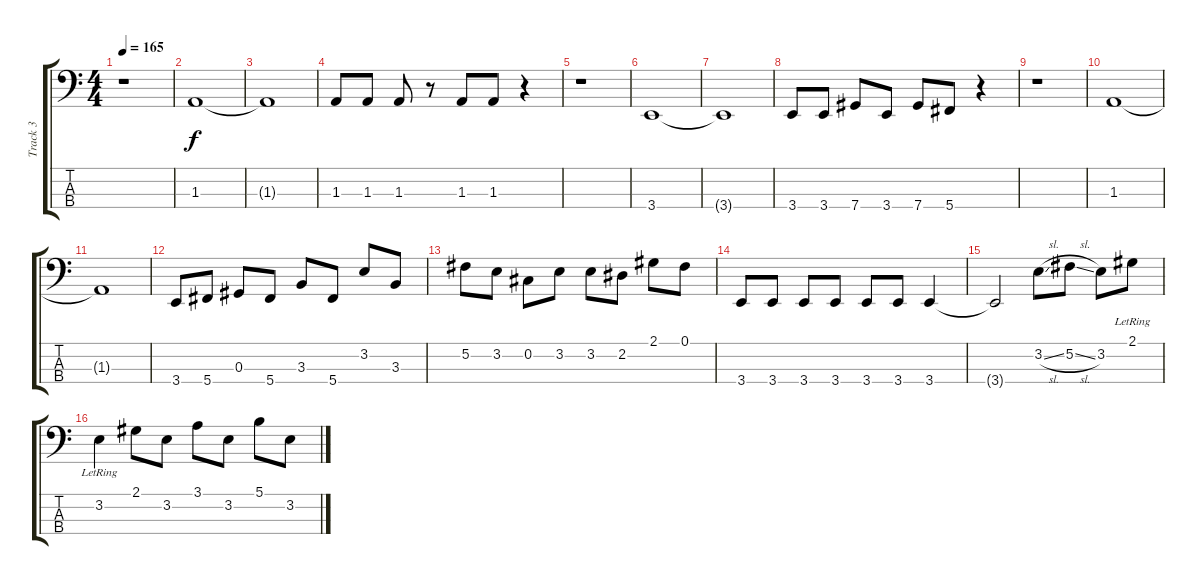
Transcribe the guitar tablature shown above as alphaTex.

\track ("Track 3" "Track 3") {instrument electricbassfinger}
\staff {score tabs}
\tuning (Gb2 Db2 Ab1 Db1) {hide}
\ts (4 4)
\tempo 165
\clef f4
\ks c
r.1{dy f} |
1.3.1 |
1.3{t}.1 |
1.3.8 1.3.8 1.3.8 r.8 1.3.8 1.3.8 r.4 |
r.1 |
3.4.1 |
3.4{t}.1 |
3.4.8 3.4.8 7.4.8 3.4.8 7.4.8 5.4.8 r.4 |
r.1 |
1.3.1 |
1.3{t}.1 |
3.4.8 5.4.8 0.3.8 5.4.8 3.3.8 5.4.8 3.2.8 3.3.8 |
5.2.8 3.2.8 0.2.8 3.2.8 3.2.8 2.2.8 2.1.8 0.1.8 |
3.4.8 3.4.8 3.4.8 3.4.8 3.4.8 3.4.8 3.4.4 |
3.4{t}.2 3.2{sl}.8 5.2{sl}.8 3.2.8 2.1{lr}.8 |
3.2{lr}.4 2.1.8 3.2.8 3.1.8 3.2.8 5.1.8 3.2.8
